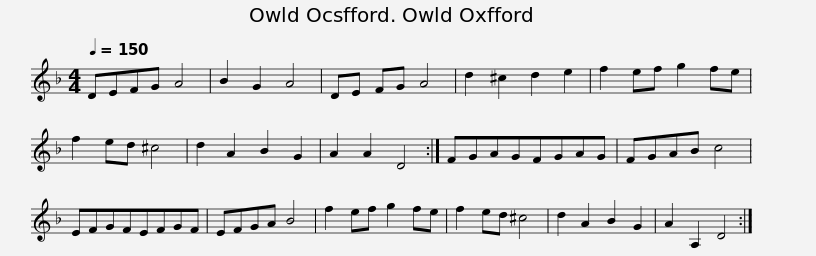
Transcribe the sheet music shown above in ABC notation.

X:1
L:1/8
Q:1/4=150
M:4/4
I:linebreak $
K:Dmin
V:1 treble
V:1
 DEFG A4 | B2 G2 A4 | DE FG A4 | d2 ^c2 d2 e2 | f2 ef g2 fe | %5
 f2 ed ^c4 | d2 A2 B2 G2 | A2 A2 D4 :|$ FGAGFGAG | FGAB c4 | %10
 EFGFEFGF | EFGA B4 | f2 ef g2 fe | f2 ed ^c4 | d2 A2 B2 G2 |$ %15
 A2 A,2 D4 :| %16
